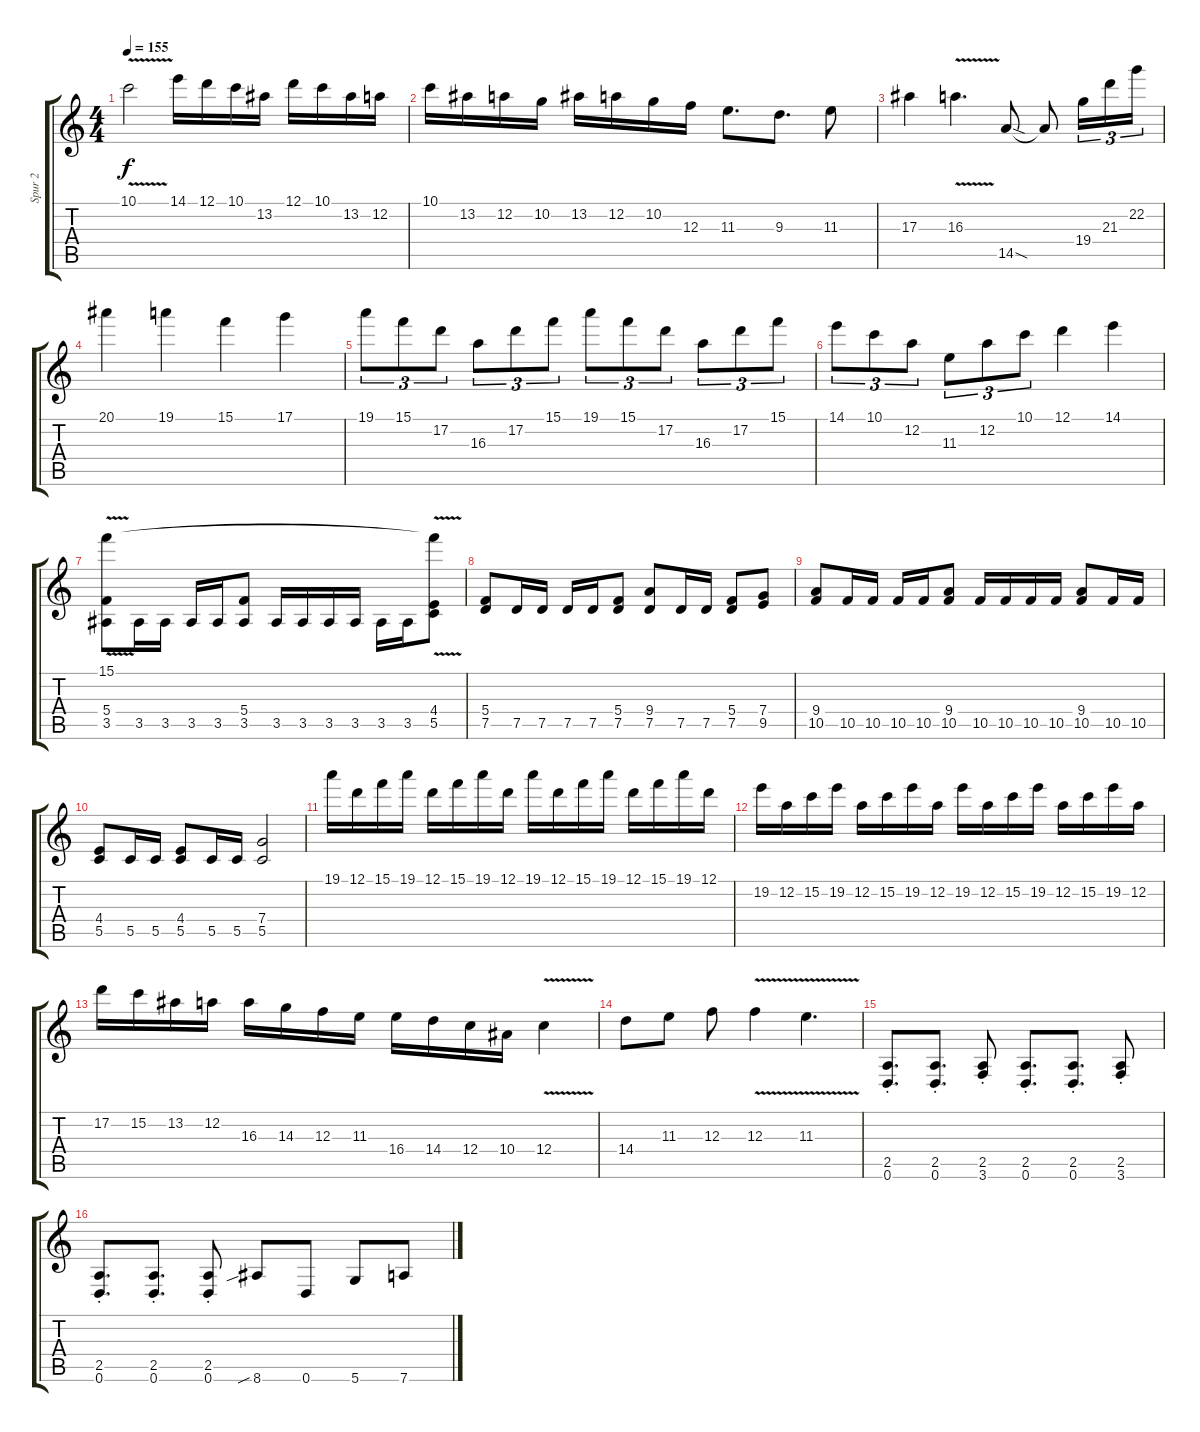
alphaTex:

\track ("Spur 2" "Spur 2") {instrument distortionguitar}
\staff {score tabs}
\tuning (D4 A3 F3 C3 G2 D2) {hide}
\ts (4 4)
\tempo 155
\clef g2
\ks c
10.1{v}.2{dy f} 14.1.16 12.1.16 10.1.16 13.2.16 12.1.16 10.1.16 13.2.16 12.2.16 |
10.1.16 13.2.16 12.2.16 10.2.16 13.2.16 12.2.16 10.2.16 12.3.16 11.3.8{d} 9.3.8{d} 11.3.8 |
17.3.4 16.3{v}.4{d} 14.5{sod}.8 14.5{t}.8 19.4.16{tu (3 2)} 21.3.16{tu (3 2)} 22.2.16{tu (3 2)} |
20.1.4 19.1.4 15.1.4 17.1.4 |
19.1.8{tu (3 2)} 15.1.8{tu (3 2)} 17.2.8{tu (3 2)} 16.3.8{tu (3 2)} 17.2.8{tu (3 2)} 15.1.8{tu (3 2)} 19.1.8{tu (3 2)} 15.1.8{tu (3 2)} 17.2.8{tu (3 2)} 16.3.8{tu (3 2)} 17.2.8{tu (3 2)} 15.1.8{tu (3 2)} |
14.1.8{tu (3 2)} 10.1.8{tu (3 2)} 12.2.8{tu (3 2)} 11.3.8{tu (3 2)} 12.2.8{tu (3 2)} 10.1.8{tu (3 2)} 12.1.4 14.1.4 |
(15.1{v} 5.4 3.5).8 3.5.16 3.5.16 3.5.16 3.5.16 (5.4 3.5).8 3.5.16 3.5.16 3.5.16 3.5.16 3.5.16 3.5.16 (15.1{t} 4.4 5.5).8 |
(5.4 7.5).8 7.5.16 7.5.16 7.5.16 7.5.16 (5.4 7.5).8 (9.4 7.5).8 7.5.16 7.5.16 (5.4 7.5).8 (7.4 9.5).8 |
(9.4 10.5).8 10.5.16 10.5.16 10.5.16 10.5.16 (9.4 10.5).8 10.5.16 10.5.16 10.5.16 10.5.16 (9.4 10.5).8 10.5.16 10.5.16 |
(4.4 5.5).8 5.5.16 5.5.16 (4.4 5.5).8 5.5.16 5.5.16 (7.4 5.5).2 |
19.1.16 12.1.16 15.1.16 19.1.16 12.1.16 15.1.16 19.1.16 12.1.16 19.1.16 12.1.16 15.1.16 19.1.16 12.1.16 15.1.16 19.1.16 12.1.16 |
19.2.16 12.2.16 15.2.16 19.2.16 12.2.16 15.2.16 19.2.16 12.2.16 19.2.16 12.2.16 15.2.16 19.2.16 12.2.16 15.2.16 19.2.16 12.2.16 |
17.2.16 15.2.16 13.2.16 12.2.16 16.3.16 14.3.16 12.3.16 11.3.16 16.4.16 14.4.16 12.4.16 10.4.16 12.4{v}.4 |
14.4.8 11.3.8 12.3.8 12.3{v}.4 11.3{v}.4{d} |
(2.5{st} 0.6{st}).8{d} (2.5{st} 0.6{st}).8{d} (2.5{st} 3.6{st}).8 (2.5{st} 0.6{st}).8{d} (2.5{st} 0.6{st}).8{d} (2.5{st} 3.6{st}).8 |
(2.5{st} 0.6{st}).8{d} (2.5{st} 0.6{st}).8{d} (2.5{st} 0.6{st}).8 8.6{sib}.8 0.6.8 5.6.8 7.6.8
